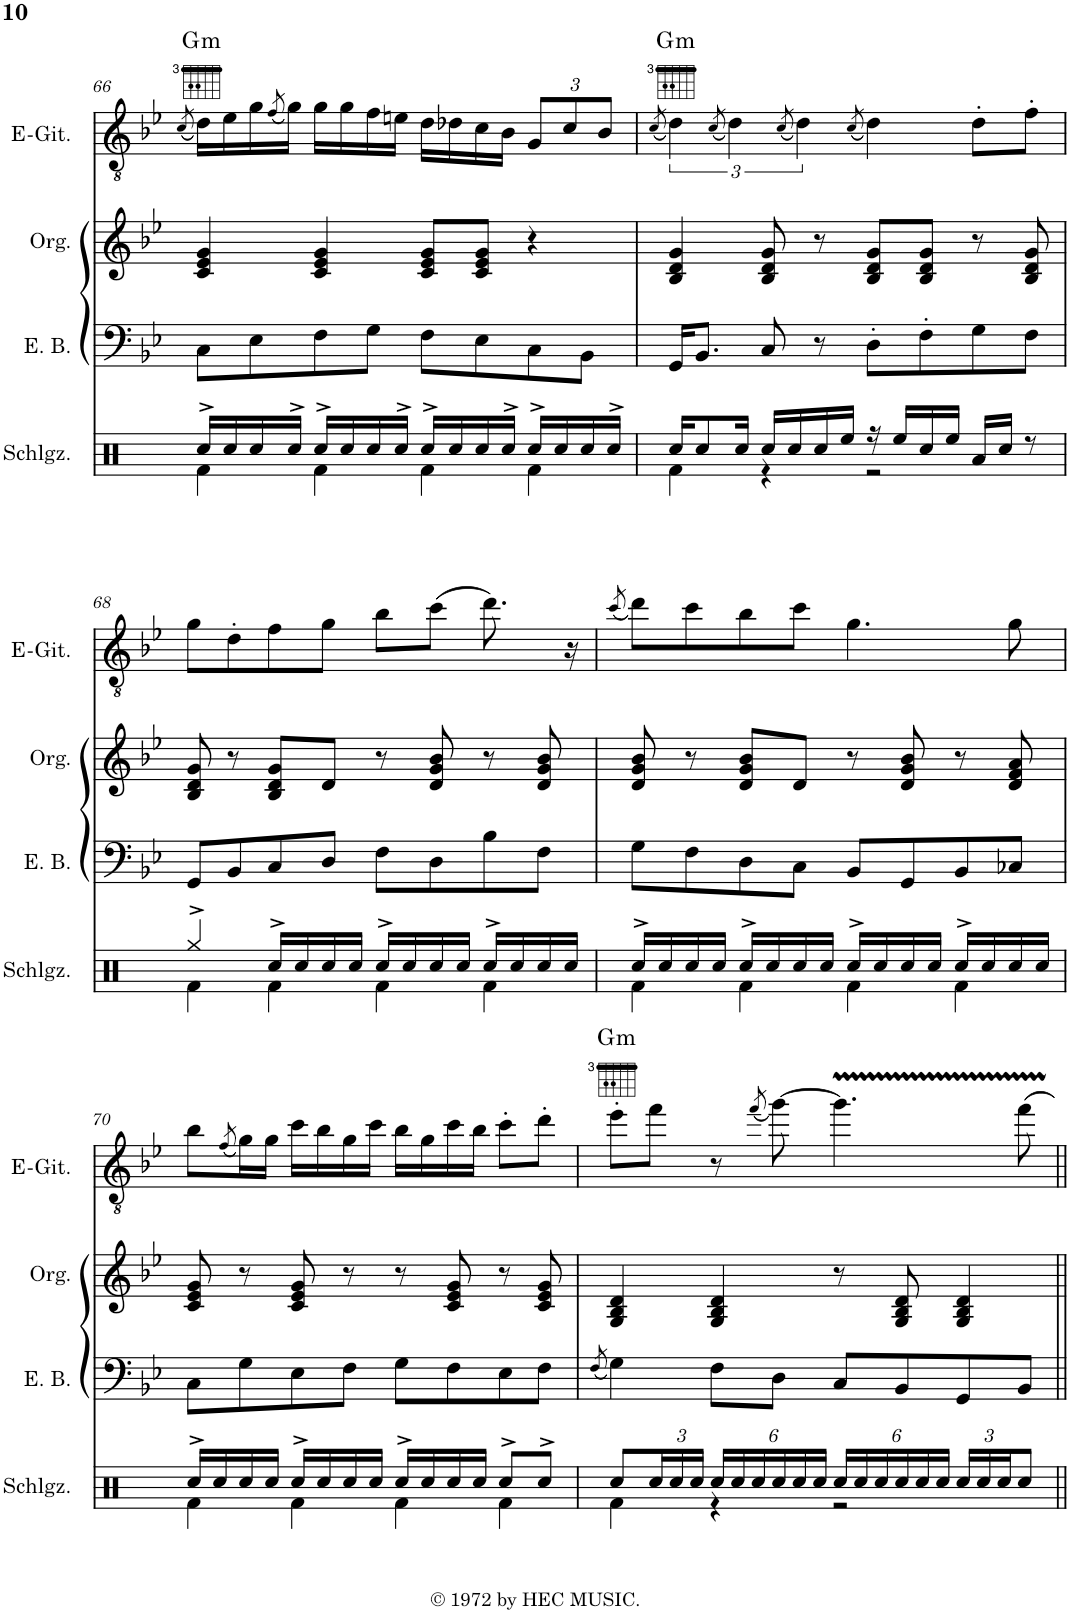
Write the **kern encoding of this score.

**kern	**kern	**kern	**harte
*part3	*part2	*part1	*part1
*staff3	*staff2	*staff1	*
*I"Elektrischer Bass	*I"Orgel	*I"Elektrische Gitarre	*
*I'E. B.	*I'Org.	*I'E-Git.	*
!!LO:PB:g=z
*clefF4	*clefG2	*clefGv2	*
*Trd7c12	*	*	*
*k[b-e-]	*k[b-e-]	*k[b-e-]	*
*M4/4	*M4/4	*M4/4	*
*met(c)	*met(c)	*met(c)	*
=66	=66	=66	=66
.	.	(8qc/	.
!	!	!	!LO:H:kt=m
8C\L	4c/ 4e-/ 4g/	16d\LL)	G:min
.	.	16e-\	.
8E-\	.	16g\	.
.	.	(8qf/	.
.	.	16g\JJ)	.
8F\	4c/ 4e-/ 4g/	16g\LL	.
.	.	16g\	.
8G\J	.	16f\	.
.	.	16en\JJ	.
8F\L	8c/ 8e-/ 8g/L	16d\LL	.
.	.	16d-X\	.
8E-\	8c/ 8e-/ 8g/J	16c\	.
.	.	16B-\JJ	.
*	*	*Xbrackettup	*
8C\	4r	12G/L	.
.	.	12c/	.
8BB-\J	.	.	.
.	.	12B-/J	.
=67	=67	=67	=67
.	.	(8qc/	.
*	*	*brackettup	*
!	!	!	!LO:H:kt=m
16GG/KL	4B-/ 4d/ 4g/	6d\)	G:min
8.BB-/J	.	.	.
.	.	(8qc/	.
.	.	6d\)	.
8C/	8B-/ 8d/ 8g/	.	.
.	.	(8qc/	.
.	.	6d\)	.
8r	8r	.	.
.	.	(8qc/	.
8D'\L	8B-/ 8d/ 8g/L	4d\)	.
8F'\	8B-/ 8d/ 8g/J	.	.
8G\	8r	8d'\L	.
8F\J	8B-/ 8d/ 8g/	8f'\J	.
!!LO:LB:g=z
=68	=68	=68	=68
8GG/L	8B-/ 8d/ 8g/	8g\L	.
8BB-/	8r	8d'\	.
8C/	8B-/ 8d/ 8g/L	8f\	.
8D/J	8d/J	8g\J	.
8F\L	8r	8b-\L	.
8D\	8d/ 8g/ 8b-/	(8cc\J	.
8B-\	8r	8.dd\)	.
8F\J	8d/ 8g/ 8b-/	.	.
.	.	16r	.
=69	=69	=69	=69
.	.	(8qcc/	.
8G\L	8d/ 8g/ 8b-/	8dd\L)	.
8F\	8r	8cc\	.
8D\	8d/ 8g/ 8b-/L	8b-\	.
8C\J	8d/J	8cc\J	.
8BB-/L	8r	4.g\	.
8GG/	8d/ 8g/ 8b-/	.	.
8BB-/	8r	.	.
8C-X/J	8d/ 8f/ 8a/	8g\	.
!!LO:LB:g=z
=70	=70	=70	=70
8C\L	8c/ 8e-/ 8g/	8b-\L	.
.	.	(8qf/	.
8G\	8r	16g\L)	.
.	.	16g\JJ	.
8E-\	8c/ 8e-/ 8g/	16cc\LL	.
.	.	16b-\	.
8F\J	8r	16g\	.
.	.	16cc\JJ	.
8G\L	8r	16b-\LL	.
.	.	16g\	.
8F\	8c/ 8e-/ 8g/	16cc\	.
.	.	16b-\JJ	.
8E-\	8r	8cc'\L	.
8F\J	8c/ 8e-/ 8g/	8dd'\J	.
=71	=71	=71	=71
(8qF/	.	.	.
!	!	!	!LO:H:kt=m
4G\)	4G/ 4B-/ 4d/	8ee-'\L	G:min
.	.	8ff\J	.
8F\L	4G/ 4B-/ 4d/	8r	.
.	.	(8qff/	.
8D\J	.	[8gg\)	.
8C/L	8r	4.gg\]	.
8BB-/	8G/ 8B-/ 8d/	.	.
8GG/	4G/ 4B-/ 4d/	.	.
8BB-/J	.	8ff\	.
=||	=||	=||	=||
*-	*-	*-	*-
